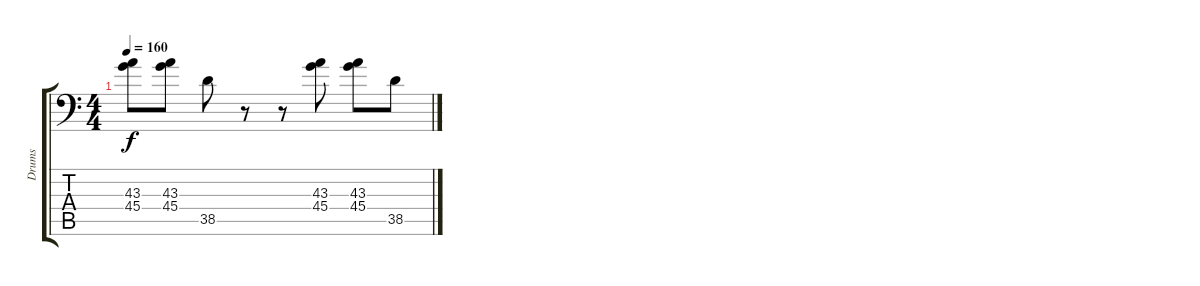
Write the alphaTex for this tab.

\track ("Drums" "Drums") {instrument acousticgrandpiano}
\staff {score tabs}
\tuning (C-1 C-1 C-1 C-1 C-1 C-1) {hide}
\ts (4 4)
\tempo 160
\clef f4
\ks c
(43.3 45.4).8{dy f} (43.3 45.4).8 38.5.8 r.8 r.8 (43.3 45.4).8 (43.3 45.4).8 38.5.8
